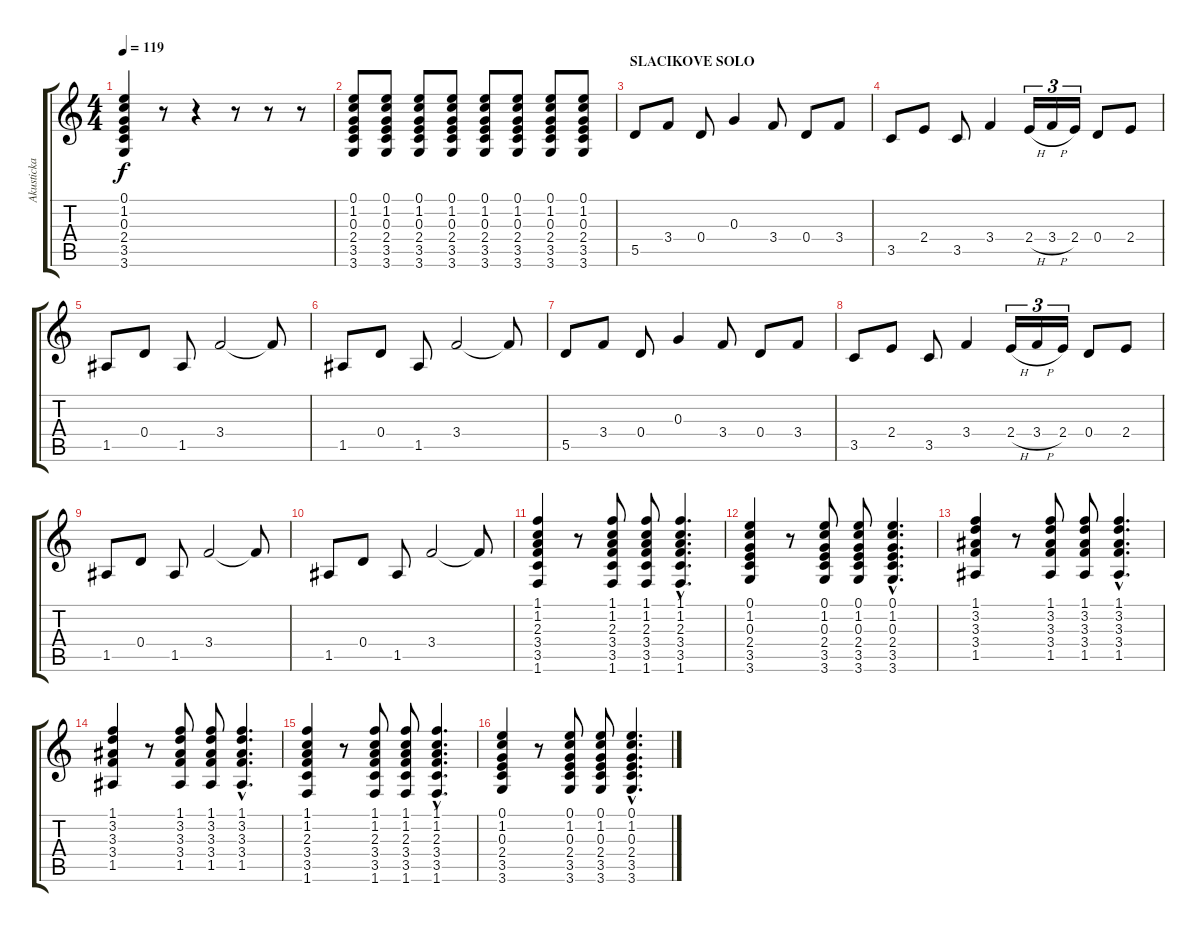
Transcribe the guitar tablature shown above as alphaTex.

\track ("Akusticka gitara 1" "Akusticka ") {instrument acousticguitarsteel}
\staff {score tabs}
\tuning (E4 B3 G3 D3 A2 E2) {hide}
\ts (4 4)
\tempo 119
\clef g2
\ks c
(0.1 1.2 0.3 2.4 3.5 3.6).4{dy f} r.8 r.4 r.8 r.8 r.8 |
(0.1 1.2 0.3 2.4 3.5 3.6).8 (0.1 1.2 0.3 2.4 3.5 3.6).8 (0.1 1.2 0.3 2.4 3.5 3.6).8 (0.1 1.2 0.3 2.4 3.5 3.6).8 (0.1 1.2 0.3 2.4 3.5 3.6).8 (0.1 1.2 0.3 2.4 3.5 3.6).8 (0.1 1.2 0.3 2.4 3.5 3.6).8 (0.1 1.2 0.3 2.4 3.5 3.6).8 |
\section ("" "SLACIKOVE SOLO")
5.5.8 3.4.8 0.4.8 0.3.4 3.4.8 0.4.8 3.4.8 |
3.5.8 2.4.8 3.5.8 3.4.4 2.4{h}.16{tu (3 2)} 3.4{h}.16{tu (3 2)} 2.4.16{tu (3 2)} 0.4.8 2.4.8 |
1.5.8 0.4.8 1.5.8 3.4.2 3.4{t}.8 |
1.5.8 0.4.8 1.5.8 3.4.2 3.4{t}.8 |
5.5.8 3.4.8 0.4.8 0.3.4 3.4.8 0.4.8 3.4.8 |
3.5.8 2.4.8 3.5.8 3.4.4 2.4{h}.16{tu (3 2)} 3.4{h}.16{tu (3 2)} 2.4.16{tu (3 2)} 0.4.8 2.4.8 |
1.5.8 0.4.8 1.5.8 3.4.2 3.4{t}.8 |
1.5.8 0.4.8 1.5.8 3.4.2 3.4{t}.8 |
(1.1 1.2 2.3 3.4 3.5 1.6).4 r.8 (1.1 1.2 2.3 3.4 3.5 1.6).8 (1.1 1.2 2.3 3.4 3.5 1.6).8 (1.1{hac} 1.2{hac} 2.3{hac} 3.4{hac} 3.5{hac} 1.6{hac}).4{d} |
(0.1 1.2 0.3 2.4 3.5 3.6).4 r.8 (0.1 1.2 0.3 2.4 3.5 3.6).8 (0.1 1.2 0.3 2.4 3.5 3.6).8 (0.1{hac} 1.2{hac} 0.3{hac} 2.4{hac} 3.5{hac} 3.6{hac}).4{d} |
(1.1 3.2 3.3 3.4 1.5).4 r.8 (1.1 3.2 3.3 3.4 1.5).8 (1.1 3.2 3.3 3.4 1.5).8 (1.1{hac} 3.2{hac} 3.3{hac} 3.4{hac} 1.5{hac}).4{d} |
(1.1 3.2 3.3 3.4 1.5).4 r.8 (1.1 3.2 3.3 3.4 1.5).8 (1.1 3.2 3.3 3.4 1.5).8 (1.1{hac} 3.2{hac} 3.3{hac} 3.4{hac} 1.5{hac}).4{d} |
(1.1 1.2 2.3 3.4 3.5 1.6).4 r.8 (1.1 1.2 2.3 3.4 3.5 1.6).8 (1.1 1.2 2.3 3.4 3.5 1.6).8 (1.1{hac} 1.2{hac} 2.3{hac} 3.4{hac} 3.5{hac} 1.6{hac}).4{d} |
(0.1 1.2 0.3 2.4 3.5 3.6).4 r.8 (0.1 1.2 0.3 2.4 3.5 3.6).8 (0.1 1.2 0.3 2.4 3.5 3.6).8 (0.1{hac} 1.2{hac} 0.3{hac} 2.4{hac} 3.5{hac} 3.6{hac}).4{d}
